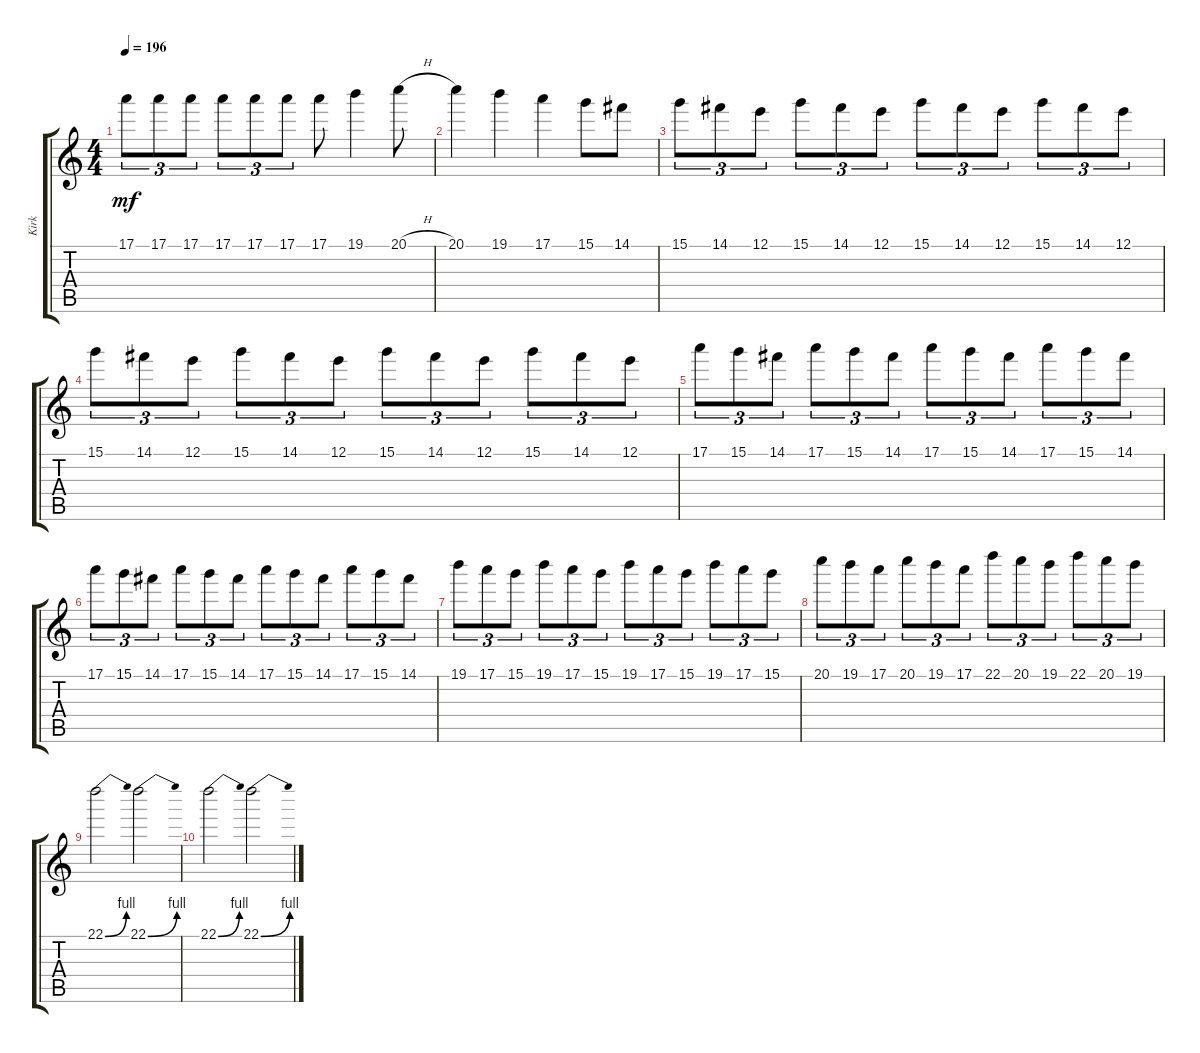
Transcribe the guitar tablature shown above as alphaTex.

\track ("Kirk" "Kirk") {instrument distortionguitar}
\staff {score tabs}
\tuning (E4 B3 G3 D3 A2 E2) {hide}
\ts (4 4)
\tempo 196
\clef g2
\ks c
17.1.8{tu (3 2) dy mf} 17.1.8{tu (3 2)} 17.1.8{tu (3 2)} 17.1.8{tu (3 2)} 17.1.8{tu (3 2)} 17.1.8{tu (3 2)} 17.1.8 19.1.4 20.1{h}.8 |
20.1.4 19.1.4 17.1.4 15.1.8 14.1.8 |
15.1.8{tu (3 2)} 14.1.8{tu (3 2)} 12.1.8{tu (3 2)} 15.1.8{tu (3 2)} 14.1.8{tu (3 2)} 12.1.8{tu (3 2)} 15.1.8{tu (3 2)} 14.1.8{tu (3 2)} 12.1.8{tu (3 2)} 15.1.8{tu (3 2)} 14.1.8{tu (3 2)} 12.1.8{tu (3 2)} |
15.1.8{tu (3 2)} 14.1.8{tu (3 2)} 12.1.8{tu (3 2)} 15.1.8{tu (3 2)} 14.1.8{tu (3 2)} 12.1.8{tu (3 2)} 15.1.8{tu (3 2)} 14.1.8{tu (3 2)} 12.1.8{tu (3 2)} 15.1.8{tu (3 2)} 14.1.8{tu (3 2)} 12.1.8{tu (3 2)} |
17.1.8{tu (3 2)} 15.1.8{tu (3 2)} 14.1.8{tu (3 2)} 17.1.8{tu (3 2)} 15.1.8{tu (3 2)} 14.1.8{tu (3 2)} 17.1.8{tu (3 2)} 15.1.8{tu (3 2)} 14.1.8{tu (3 2)} 17.1.8{tu (3 2)} 15.1.8{tu (3 2)} 14.1.8{tu (3 2)} |
17.1.8{tu (3 2)} 15.1.8{tu (3 2)} 14.1.8{tu (3 2)} 17.1.8{tu (3 2)} 15.1.8{tu (3 2)} 14.1.8{tu (3 2)} 17.1.8{tu (3 2)} 15.1.8{tu (3 2)} 14.1.8{tu (3 2)} 17.1.8{tu (3 2)} 15.1.8{tu (3 2)} 14.1.8{tu (3 2)} |
19.1.8{tu (3 2)} 17.1.8{tu (3 2)} 15.1.8{tu (3 2)} 19.1.8{tu (3 2)} 17.1.8{tu (3 2)} 15.1.8{tu (3 2)} 19.1.8{tu (3 2)} 17.1.8{tu (3 2)} 15.1.8{tu (3 2)} 19.1.8{tu (3 2)} 17.1.8{tu (3 2)} 15.1.8{tu (3 2)} |
20.1.8{tu (3 2)} 19.1.8{tu (3 2)} 17.1.8{tu (3 2)} 20.1.8{tu (3 2)} 19.1.8{tu (3 2)} 17.1.8{tu (3 2)} 22.1.8{tu (3 2)} 20.1.8{tu (3 2)} 19.1.8{tu (3 2)} 22.1.8{tu (3 2)} 20.1.8{tu (3 2)} 19.1.8{tu (3 2)} |
22.1{be (bend 0 0 60 4)}.2 22.1{be (bend 0 0 60 4)}.2 |
22.1{be (bend 0 0 60 4)}.2 22.1{be (bend 0 0 60 4)}.2
